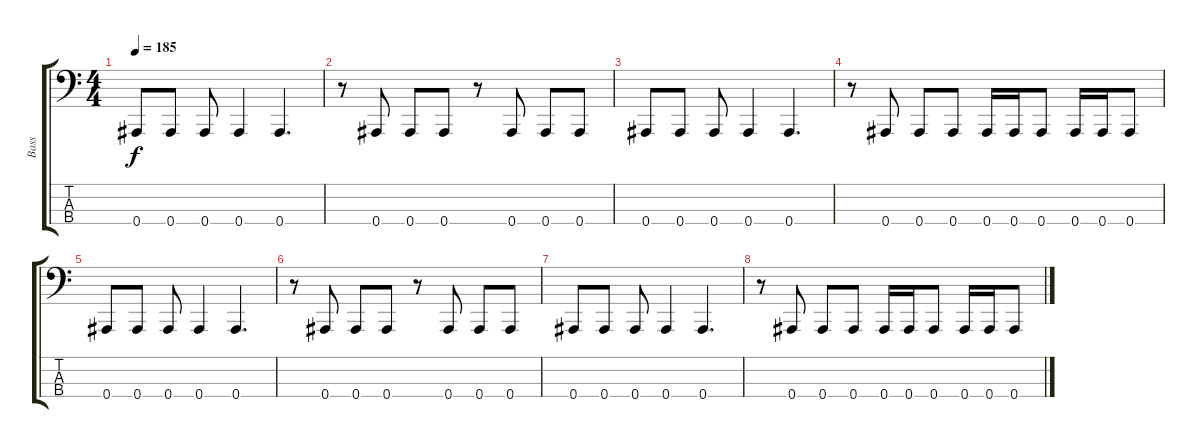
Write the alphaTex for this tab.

\track ("Bass" "Bass") {instrument electricbasspick}
\staff {score tabs}
\tuning (Eb2 Bb1 F1 Bb0) {hide}
\ts (4 4)
\tempo 185
\clef f4
\ks c
0.4.8{dy f} 0.4.8 0.4.8 0.4.4 0.4.4{d} |
r.8 0.4.8 0.4.8 0.4.8 r.8 0.4.8 0.4.8 0.4.8 |
0.4.8 0.4.8 0.4.8 0.4.4 0.4.4{d} |
r.8 0.4.8 0.4.8 0.4.8 0.4.16 0.4.16 0.4.8 0.4.16 0.4.16 0.4.8 |
0.4.8 0.4.8 0.4.8 0.4.4 0.4.4{d} |
r.8 0.4.8 0.4.8 0.4.8 r.8 0.4.8 0.4.8 0.4.8 |
0.4.8 0.4.8 0.4.8 0.4.4 0.4.4{d} |
r.8 0.4.8 0.4.8 0.4.8 0.4.16 0.4.16 0.4.8 0.4.16 0.4.16 0.4.8
